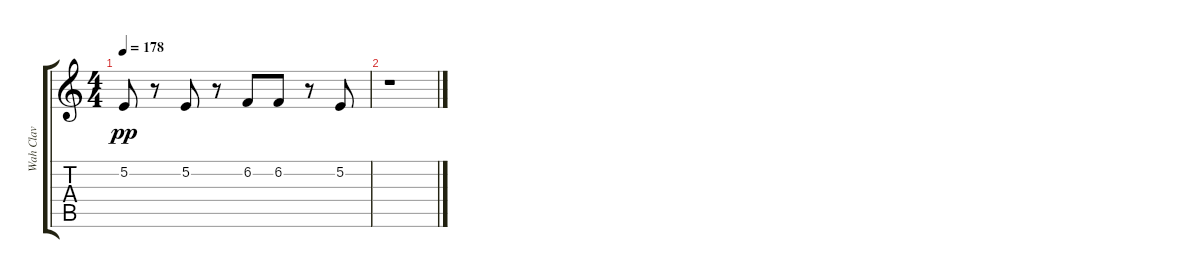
\track ("Wah Clav" "Wah Clav") {instrument clavinet}
\staff {score tabs}
\tuning (E4 B3 G3 D3 A2 E2) {hide}
\ts (4 4)
\tempo 178
\clef g2
\ks c
5.2.8{dy pp} r.8 5.2.8 r.8 6.2.8 6.2.8 r.8 5.2.8 |
r.1
